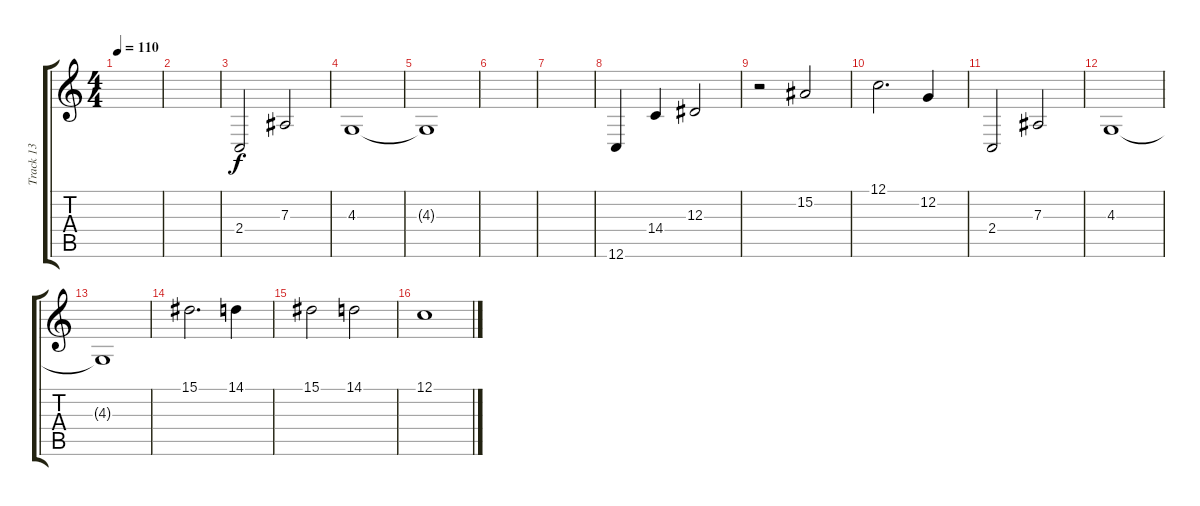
\track ("Track 13" "Track 13") {instrument frenchhorn}
\staff {score tabs}
\tuning (C4 G3 Eb3 Bb2 F2 C2) {hide}
\ts (4 4)
\tempo 110
\clef g2
\ks c
|
|
2.4.2 7.3.2 |
4.3.1 |
4.3{t}.1 |
|
|
12.6.4 14.4.4 12.3.2 |
r.2 15.2.2 |
12.1.2{d} 12.2.4 |
2.4.2 7.3.2 |
4.3.1 |
4.3{t}.1 |
15.1.2{d} 14.1.4 |
15.1.2 14.1.2 |
12.1.1
